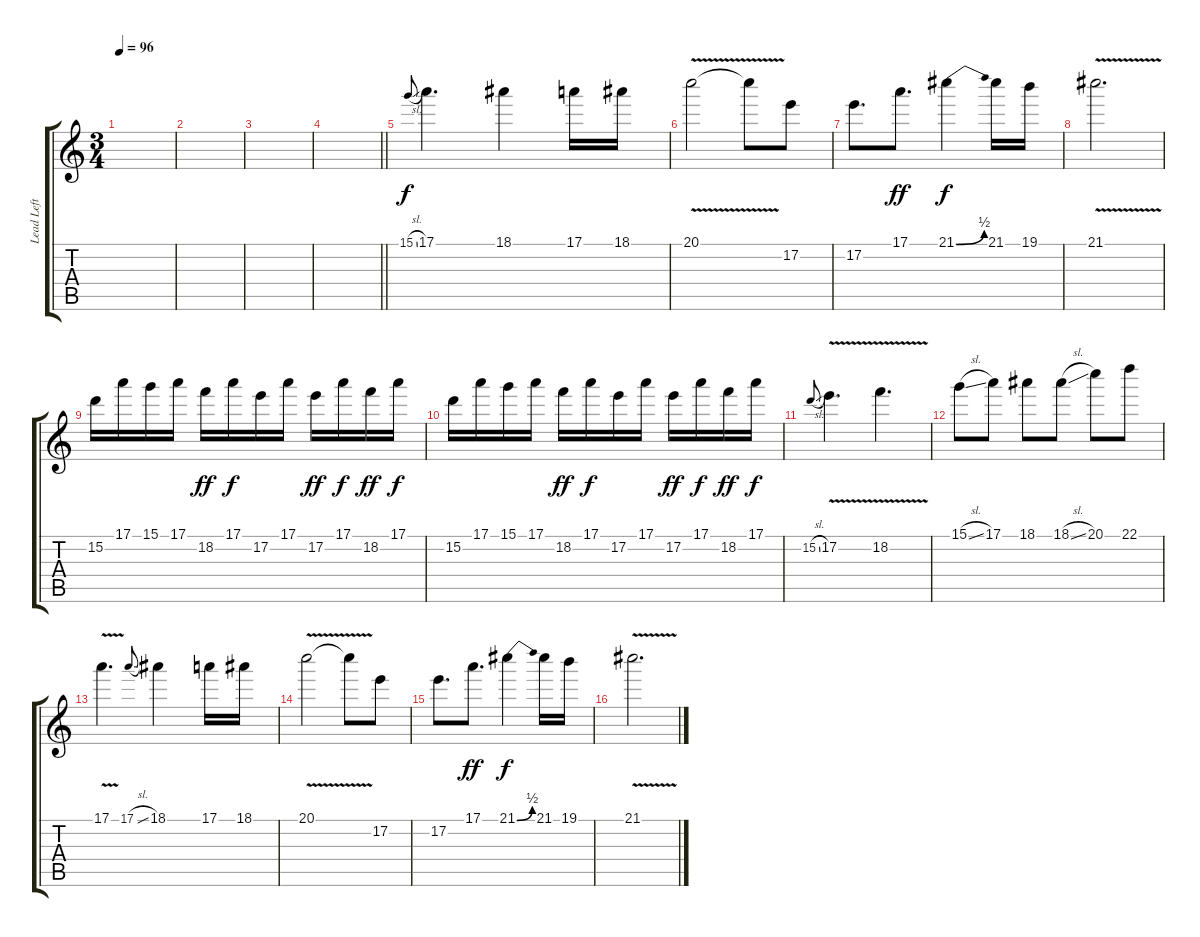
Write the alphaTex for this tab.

\track ("Lead Left" "Lead Left") {instrument distortionguitar}
\staff {score tabs}
\tuning (E4 B3 G3 D3 A2 D2) {hide}
\ts (3 4)
\tempo 96
\clef g2
\ks c
|
|
|
\barLineRight lightlight
|
15.1{sl}.8{gr onbeat} 17.1.4{d volume 13} 18.1.4 17.1.16 18.1.16 |
20.1{v}.2 20.1{t}.8 17.2.8 |
17.2.8{d} 17.1.8{d dy ff} 21.1{be (bend 0 0 60 2)}.4{dy f} 21.1.16 19.1.16 |
21.1{v}.2{d} |
15.2.16 17.1.16 15.1.16 17.1.16 18.2.16{dy ff} 17.1.16{dy f} 17.2.16 17.1.16 17.2.16{dy ff} 17.1.16{dy f} 18.2.16{dy ff} 17.1.16{dy f} |
15.2.16 17.1.16 15.1.16 17.1.16 18.2.16{dy ff} 17.1.16{dy f} 17.2.16 17.1.16 17.2.16{dy ff} 17.1.16{dy f} 18.2.16{dy ff} 17.1.16{dy f} |
15.2{sl}.8{gr onbeat} 17.2{v}.4{d} 18.2{v}.4{d} |
15.1{sl}.8 17.1.8 18.1.8 18.1{sl}.8 20.1.8 22.1.8 |
17.1{v}.4{d} 17.1{sl}.8{gr onbeat} 18.1.4 17.1.16 18.1.16 |
20.1{v}.2 20.1{t}.8 17.2.8 |
17.2.8{d} 17.1.8{d dy ff} 21.1{be (bend 0 0 60 2)}.4{dy f} 21.1.16 19.1.16 |
21.1{v}.2{d}
